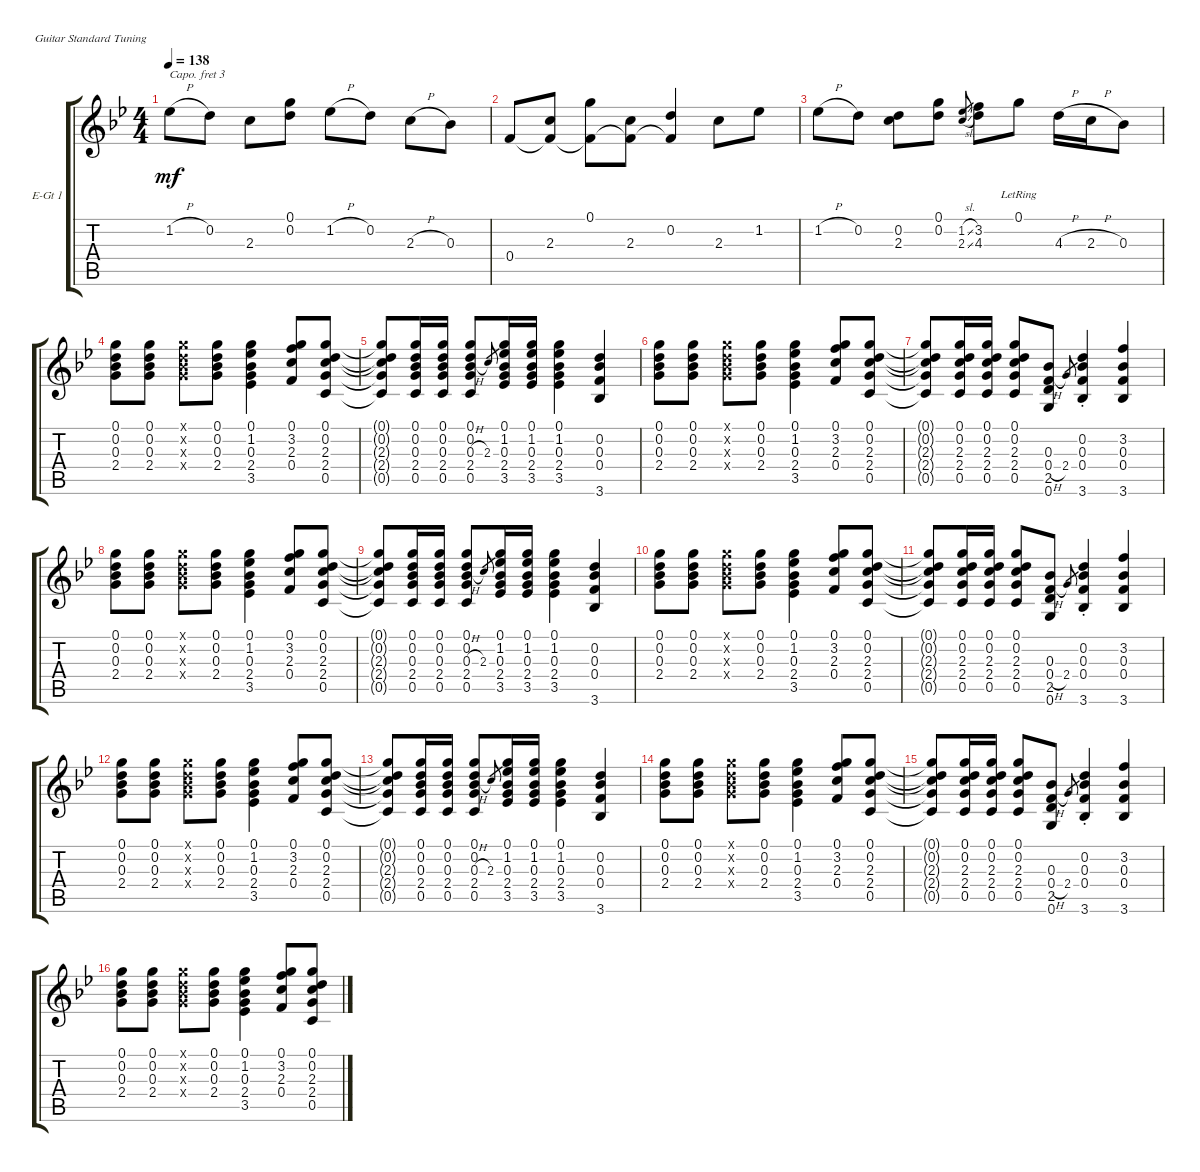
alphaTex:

\defaultSystemsLayout 4
\bracketExtendMode groupsimilarinstruments
\firstSystemTrackNameOrientation horizontal
\otherSystemsTrackNameOrientation horizontal
\track ("Guitar 1" "E-Gt 1") {instrument overdrivenguitar}
\staff {score tabs}
\capo 3
\tuning (E4 B3 G3 D3 A2 E2)
\ts (4 4)
\tempo 138
\clef g2
\ks gminor
1.2{h t}.8{dy mf} 0.2.8 2.3.8 (0.2 0.1).8 1.2{h}.8 0.2.8 2.3{h}.8 0.3.8 |
0.4.8 (2.3 0.4{t}).8 (0.1 0.4{t}).8 (2.3 0.4{t}).8 (0.4{t} 0.2).4 2.3.8 1.2.8 |
1.2{h}.8 0.2.8 (2.3 0.2).8 (0.2 0.1).8 (1.2{sl} 2.3{sl}).8{gr} (3.2 4.3).8 0.1{lr}.8 4.3{h}.16 2.3{h}.16 0.3.8 |
(2.4 0.3 0.2 0.1).8 (0.1 0.3 0.2 2.4).8 (0.1{x} 0.3{x} 0.2{x} 2.4{x}).8 (0.1 0.2 0.3 2.4).8 (3.5 2.4 0.3 1.2 0.1).4 (0.1 3.2 2.3 0.4).8 (0.5 2.4 2.3 0.2 0.1).8 |
(0.1{t} 0.2{t} 2.3{t} 2.4{t} 0.5{t}).8 (0.5 2.4 0.3 0.2 0.1).16 (0.5 2.4 0.1 0.2 0.3).16 (0.5 2.4 0.2 0.1 0.3{h}).8 2.3.8{gr} (3.5 2.4 0.3 1.2 0.1).16 (0.1 1.2 0.3 2.4 3.5).16 (3.5 2.4 0.3 1.2 0.1).4 (0.2 0.3 0.4 3.6).4 |
(0.1 0.2 0.3 2.4).8 (2.4 0.3 0.2 0.1).8 (0.1{x} 0.2{x} 0.3{x} 2.4{x}).8 (2.4 0.3 0.2 0.1).8 (3.5 2.4 0.3 1.2 0.1).4 (0.1 3.2 2.3 0.4).8 (0.5 2.4 2.3 0.2 0.1).8 |
(0.1{t} 0.2{t} 2.3{t} 2.4{t} 0.5{t}).8 (0.5 2.4 2.3 0.2 0.1).16 (0.1 0.2 2.3 2.4 0.5).16 (0.5 2.4 2.3 0.2 0.1).8 (0.6 2.5 0.3 0.4{h}).8 2.4.8{gr} (3.6{st} 0.4{st} 0.2{st} 0.3{st}).4 (3.6 0.4 0.3 3.2).4 |
(2.4 0.3 0.2 0.1).8 (0.1 0.3 0.2 2.4).8 (0.1{x} 0.3{x} 0.2{x} 2.4{x}).8 (0.1 0.2 0.3 2.4).8 (3.5 2.4 0.3 1.2 0.1).4 (0.1 3.2 2.3 0.4).8 (0.5 2.4 2.3 0.2 0.1).8 |
(0.1{t} 0.2{t} 2.3{t} 2.4{t} 0.5{t}).8 (0.5 2.4 0.3 0.2 0.1).16 (0.5 2.4 0.1 0.2 0.3).16 (0.5 2.4 0.2 0.1 0.3{h}).8 2.3.8{gr} (3.5 2.4 0.3 1.2 0.1).16 (0.1 1.2 0.3 2.4 3.5).16 (3.5 2.4 0.3 1.2 0.1).4 (0.2 0.3 0.4 3.6).4 |
(0.1 0.2 0.3 2.4).8 (2.4 0.3 0.2 0.1).8 (0.1{x} 0.2{x} 0.3{x} 2.4{x}).8 (2.4 0.3 0.2 0.1).8 (3.5 2.4 0.3 1.2 0.1).4 (0.1 3.2 2.3 0.4).8 (0.5 2.4 2.3 0.2 0.1).8 |
(0.1{t} 0.2{t} 2.3{t} 2.4{t} 0.5{t}).8 (0.5 2.4 2.3 0.2 0.1).16 (0.1 0.2 2.3 2.4 0.5).16 (0.5 2.4 2.3 0.2 0.1).8 (0.6 2.5 0.3 0.4{h}).8 2.4.8{gr} (3.6{st} 0.4{st} 0.2{st} 0.3{st}).4 (3.6 0.4 0.3 3.2).4 |
(2.4 0.3 0.2 0.1).8 (0.1 0.3 0.2 2.4).8 (0.1{x} 0.3{x} 0.2{x} 2.4{x}).8 (0.1 0.2 0.3 2.4).8 (3.5 2.4 0.3 1.2 0.1).4 (0.1 3.2 2.3 0.4).8 (0.5 2.4 2.3 0.2 0.1).8 |
(0.1{t} 0.2{t} 2.3{t} 2.4{t} 0.5{t}).8 (0.5 2.4 0.3 0.2 0.1).16 (0.5 2.4 0.1 0.2 0.3).16 (0.5 2.4 0.2 0.1 0.3{h}).8 2.3.8{gr} (3.5 2.4 0.3 1.2 0.1).16 (0.1 1.2 0.3 2.4 3.5).16 (3.5 2.4 0.3 1.2 0.1).4 (0.2 0.3 0.4 3.6).4 |
(0.1 0.2 0.3 2.4).8 (2.4 0.3 0.2 0.1).8 (0.1{x} 0.2{x} 0.3{x} 2.4{x}).8 (2.4 0.3 0.2 0.1).8 (3.5 2.4 0.3 1.2 0.1).4 (0.1 3.2 2.3 0.4).8 (0.5 2.4 2.3 0.2 0.1).8 |
(0.1{t} 0.2{t} 2.3{t} 2.4{t} 0.5{t}).8 (0.5 2.4 2.3 0.2 0.1).16 (0.1 0.2 2.3 2.4 0.5).16 (0.5 2.4 2.3 0.2 0.1).8 (0.6 2.5 0.3 0.4{h}).8 2.4.8{gr} (3.6{st} 0.4{st} 0.2{st} 0.3{st}).4 (3.6 0.4 0.3 3.2).4 |
(2.4 0.3 0.2 0.1).8 (0.1 0.3 0.2 2.4).8 (0.1{x} 0.3{x} 0.2{x} 2.4{x}).8 (0.1 0.2 0.3 2.4).8 (3.5 2.4 0.3 1.2 0.1).4 (0.1 3.2 2.3 0.4).8 (0.5 2.4 2.3 0.2 0.1).8
